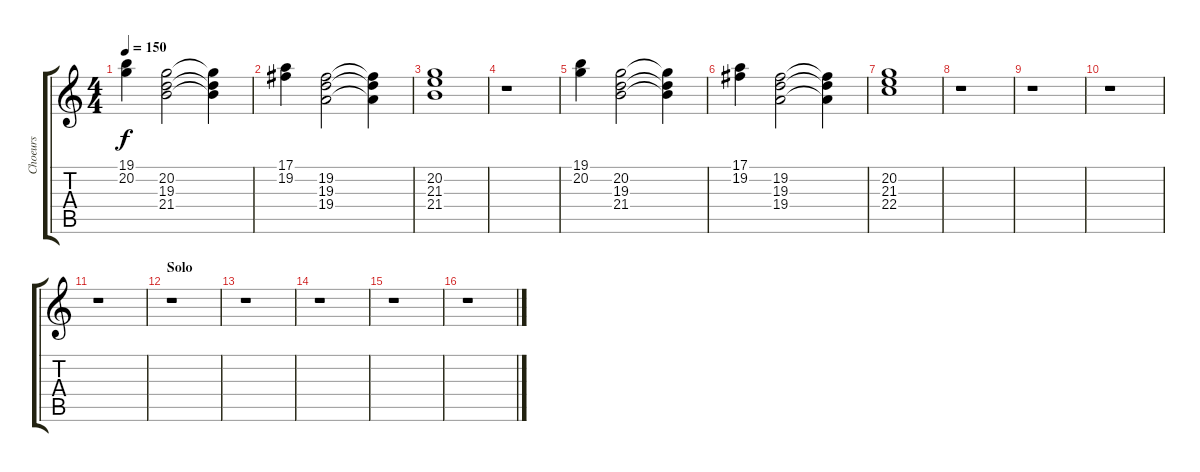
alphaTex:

\track ("Choeurs" "Choeurs") {instrument choiraahs}
\staff {score tabs}
\tuning (E4 B3 G3 D3 A2 E2) {hide}
\ts (4 4)
\tempo 150
\clef g2
\ks c
(19.1 20.2).4{dy f} (20.2 19.3 21.4).2 (20.2{t} 19.3{t} 21.4{t}).4 |
(17.1 19.2).4 (19.2 19.3 19.4).2 (19.2{t} 19.3{t} 19.4{t}).4 |
(20.2 21.3 21.4).1 |
r.1 |
(19.1 20.2).4 (20.2 19.3 21.4).2 (20.2{t} 19.3{t} 21.4{t}).4 |
(17.1 19.2).4 (19.2 19.3 19.4).2 (19.2{t} 19.3{t} 19.4{t}).4 |
(20.2 21.3 22.4).1 |
r.1 |
r.1 |
r.1 |
r.1 |
\section ("" "Solo")
r.1 |
r.1 |
r.1 |
r.1 |
r.1
